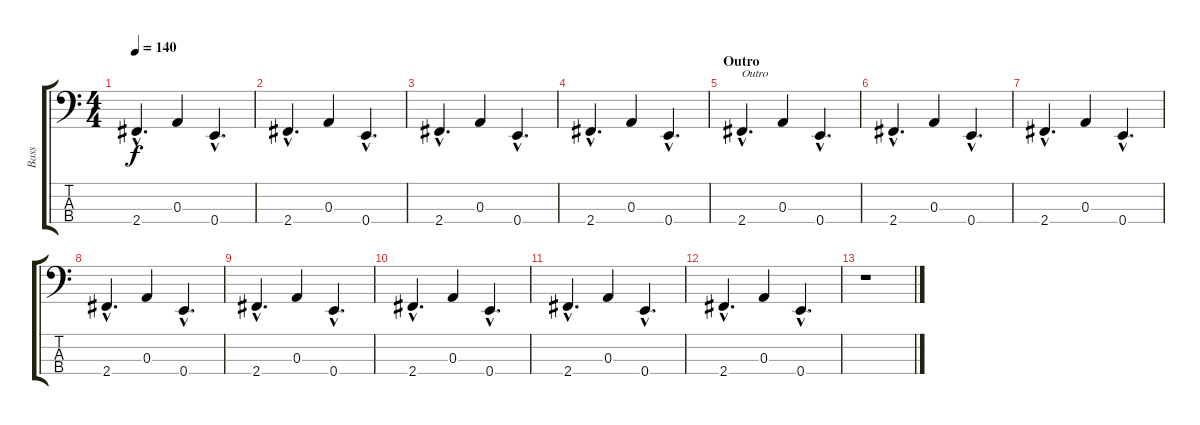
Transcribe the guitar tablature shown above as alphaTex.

\track ("Bass" "Bass") {instrument electricbasspick}
\staff {score tabs}
\tuning (G2 D2 A1 E1) {hide}
\ts (4 4)
\tempo 140
\clef f4
\ks c
2.4{hac}.4{d dy f} 0.3.4 0.4{hac}.4{d} |
2.4{hac}.4{d} 0.3.4 0.4{hac}.4{d} |
2.4{hac}.4{d} 0.3.4 0.4{hac}.4{d} |
2.4{hac}.4{d} 0.3.4 0.4{hac}.4{d} |
\section ("" "Outro")
2.4{hac}.4{d txt "Outro"} 0.3.4 0.4{hac}.4{d} |
2.4{hac}.4{d} 0.3.4 0.4{hac}.4{d} |
2.4{hac}.4{d} 0.3.4 0.4{hac}.4{d} |
2.4{hac}.4{d} 0.3.4 0.4{hac}.4{d} |
2.4{hac}.4{d} 0.3.4 0.4{hac}.4{d} |
2.4{hac}.4{d} 0.3.4 0.4{hac}.4{d} |
2.4{hac}.4{d} 0.3.4 0.4{hac}.4{d} |
2.4{hac}.4{d} 0.3.4 0.4{hac}.4{d} |
r.1
